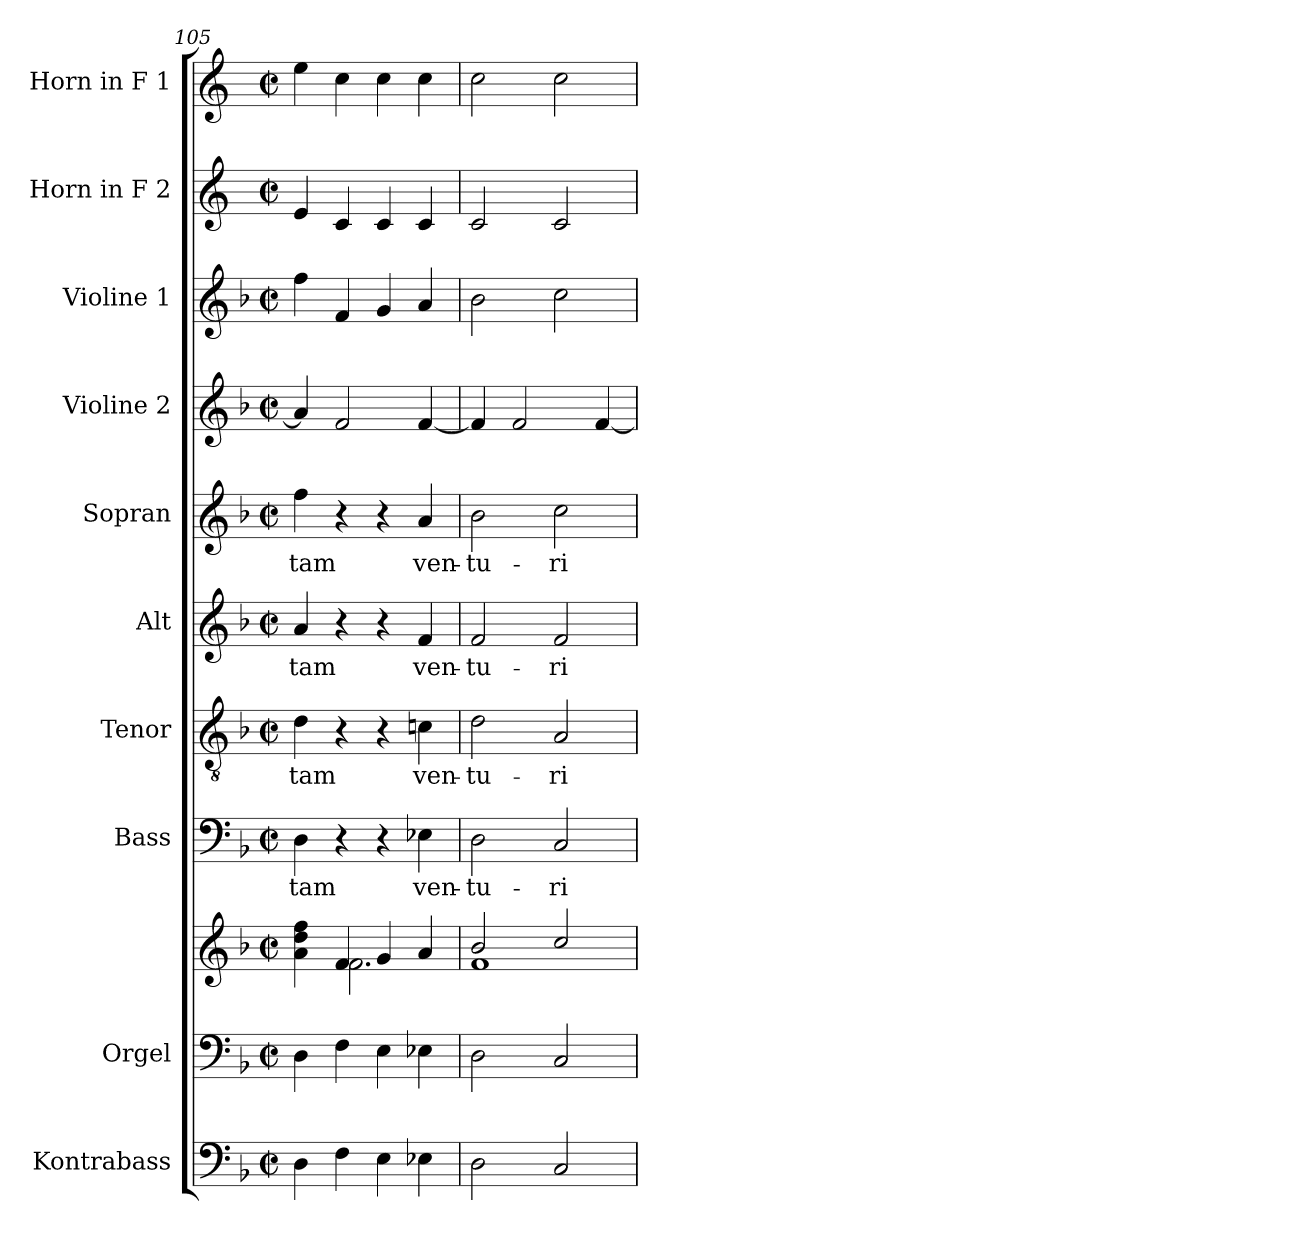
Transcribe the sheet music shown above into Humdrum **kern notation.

**kern	**kern	**kern	**kern	**text	**kern	**text	**kern	**text	**kern	**text	**kern	**kern	**kern	**kern
*part10	*part9	*part9	*part8	*part8	*part7	*part7	*part6	*part6	*part5	*part5	*part4	*part3	*part2	*part1
*staff11	*staff10	*staff9	*staff8	*staff8	*staff7	*staff7	*staff6	*staff6	*staff5	*staff5	*staff4	*staff3	*staff2	*staff1
*I"Kontrabass	*I"Orgel	*	*I"Bass	*	*I"Tenor	*	*I"Alt	*	*I"Sopran	*	*I"Violine 2	*I"Violine 1	*I"Horn in F 2	*I"Horn in F 1
*I'Kb.	*	*	*I'B.	*	*I'T.	*	*I'A.	*	*I'S.	*	*I'Vl. 2	*I'Vl. 1	*	*
*clefF4	*clefF4	*clefG2	*clefF4	*	*clefGv2	*	*clefG2	*	*clefG2	*	*clefG2	*clefG2	*clefG2	*clefG2
*ITrd7c12	*	*	*	*	*	*	*	*	*	*	*	*	*ITrd4c7	*ITrd4c7
*k[b-]	*k[b-]	*k[b-]	*k[b-]	*	*k[b-]	*	*k[b-]	*	*k[b-]	*	*k[b-]	*k[b-]	*k[b-]	*k[b-]
*F:	*F:	*F:	*F:	*	*F:	*	*F:	*	*F:	*	*F:	*F:	*F:	*F:
*M2/2	*M2/2	*M2/2	*M2/2	*	*M2/2	*	*M2/2	*	*M2/2	*	*M2/2	*M2/2	*M2/2	*M2/2
*met(c|)	*met(c|)	*met(c|)	*met(c|)	*	*met(c|)	*	*met(c|)	*	*met(c|)	*	*met(c|)	*met(c|)	*met(c|)	*met(c|)
=105	=105	=105	=105	=105	=105	=105	=105	=105	=105	=105	=105	=105	=105	=105
*	*	*^	*	*	*	*	*	*	*	*	*	*	*	*
!	!	!	!	!	!LO:LY:b	!	!LO:LY:b	!	!LO:LY:b	!	!LO:LY:b	!	!	!	!
4DD\	4D\	4a\ 4dd\ 4ff\	4ryy	4D\	-tam	4d\	-tam	4a/	-tam	4ff\	-tam	4a/]	4ff\	4A/	4a\
4FF\	4F\	4f/	2.f\	4r	.	4r	.	4r	.	4r	.	2f/	4f/	4F/	4f\
4EE\	4E\	4g/	.	4r	.	4r	.	4r	.	4r	.	.	4g/	4F/	4f\
!	!	!	!	!	!LO:LY:b	!	!LO:LY:b	!	!LO:LY:b	!	!LO:LY:b	!	!	!	!
4EE-X\	4E-X\	4a/	.	4E-X\	ven-	4cn\	ven-	4f/	ven-	4a/	ven-	[4f/	4a/	4F/	4f\
=106	=106	=106	=106	=106	=106	=106	=106	=106	=106	=106	=106	=106	=106	=106	=106
!	!	!	!	!	!LO:LY:b	!	!LO:LY:b	!	!LO:LY:b	!	!LO:LY:b	!	!	!	!
2DD\	2D\	2b-/	1f	2D\	-tu-	2d\	-tu-	2f/	-tu-	2b-\	-tu-	4f/]	2b-\	2F/	2f\
.	.	.	.	.	.	.	.	.	.	.	.	2f/	.	.	.
!	!	!	!	!	!LO:LY:b	!	!LO:LY:b	!	!LO:LY:b	!	!LO:LY:b	!	!	!	!
2CC/	2C/	2cc/	.	2C/	-ri	2A/	-ri	2f/	-ri	2cc\	-ri	.	2cc\	2F/	2f\
.	.	.	.	.	.	.	.	.	.	.	.	[4f/	.	.	.
*	*	*v	*v	*	*	*	*	*	*	*	*	*	*	*	*
=	=	=	=	=	=	=	=	=	=	=	=	=	=	=
*-	*-	*-	*-	*-	*-	*-	*-	*-	*-	*-	*-	*-	*-	*-
